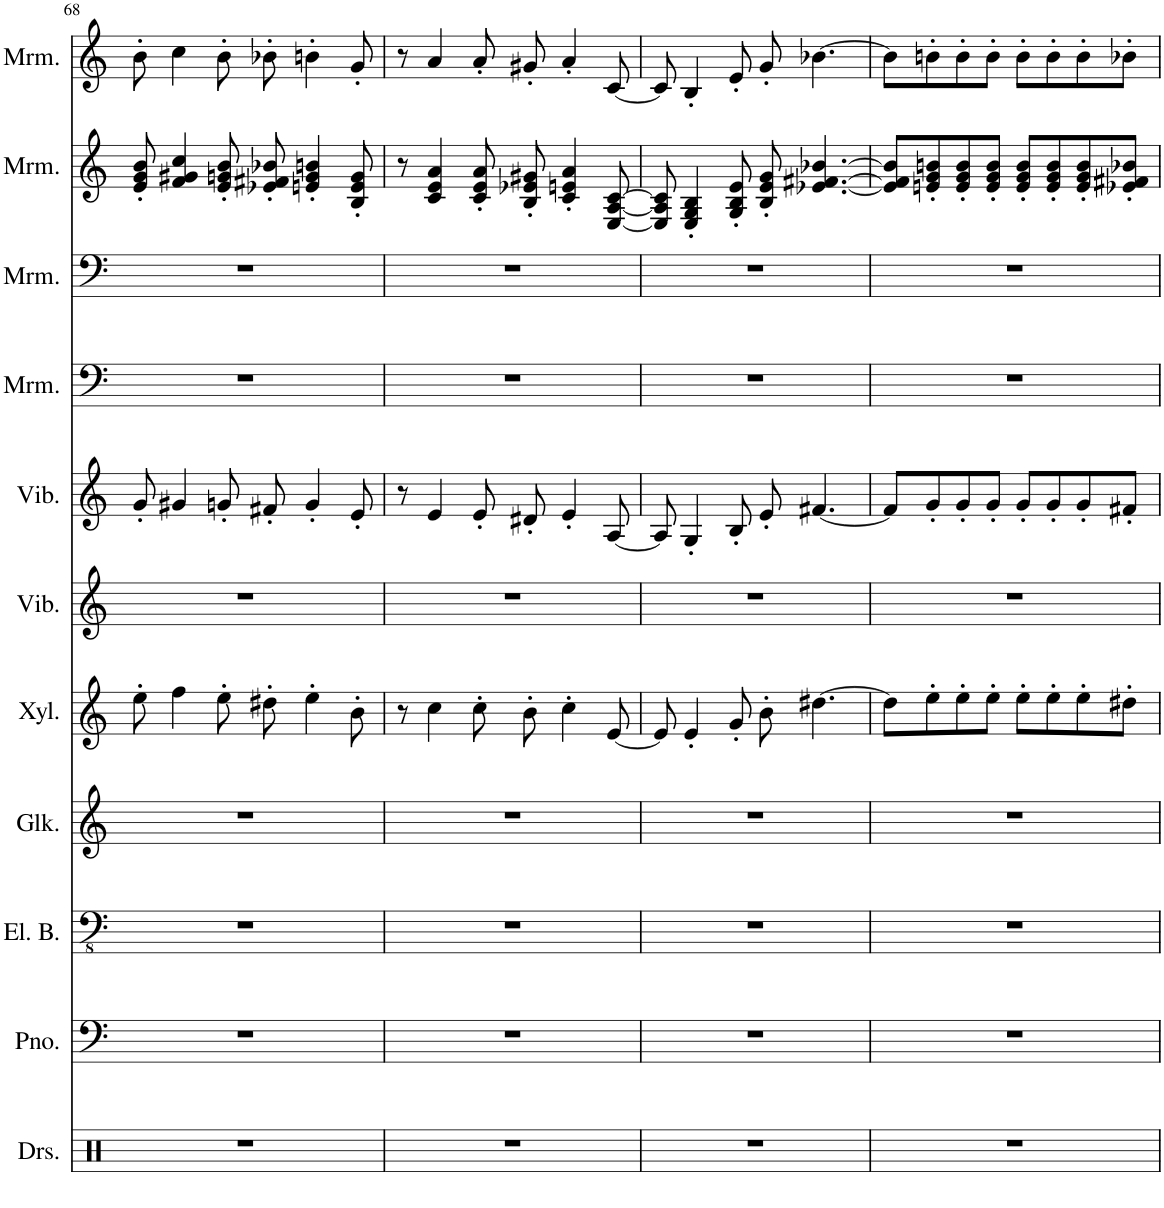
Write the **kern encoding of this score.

**kern	**kern	**kern	**kern	**kern	**kern	**kern	**kern	**kern	**kern	**kern
*part11	*part10	*part9	*part8	*part7	*part6	*part5	*part4	*part3	*part2	*part1
*staff11	*staff10	*staff9	*staff8	*staff7	*staff6	*staff5	*staff4	*staff3	*staff2	*staff1
*I"Drumset	*I"Piano	*I"Electric Bass	*I"Glockenspiel	*I"Xylophone	*I"Vibraphone	*I"Vibraphone	*I"Marimba	*I"Marimba	*I"Marimba	*I"Marimba
*I'Drs.	*I'Pno.	*I'El. B.	*I'Glk.	*I'Xyl.	*I'Vib.	*I'Vib.	*I'Mrm.	*I'Mrm.	*I'Mrm.	*I'Mrm.
!!LO:PB:g=z
*clefX	*clefF4	*clefFv4	*clefG2	*clefG2	*clefG2	*clefG2	*clefF4	*clefF4	*clefG2	*clefG2
*	*	*	*Trd-14c-24	*Trd-7c-12	*	*	*	*	*	*
*k[]	*k[]	*k[]	*k[]	*k[]	*k[]	*k[]	*k[]	*k[]	*k[]	*k[]
*M4/4	*M4/4	*M4/4	*M4/4	*M4/4	*M4/4	*M4/4	*M4/4	*M4/4	*M4/4	*M4/4
=68	=68	=68	=68	=68	=68	=68	=68	=68	=68	=68
1r	1r	1r	1r	8ee'\	1r	8g'/	1r	1r	8e/' 8g/' 8b/'	8b'\
.	.	.	.	4ff\	.	4g#X/	.	.	4f/ 4g#X/ 4cc/	4cc\
.	.	.	.	8ee'\	.	8gn'/	.	.	8e/' 8gn/' 8b/'	8b'\
.	.	.	.	8dd#X'\	.	8f#X'/	.	.	8e-X/' 8f#X/' 8b-X/'	8b-X'\
.	.	.	.	4ee'\	.	4g'/	.	.	4en/' 4g/' 4bn/'	4bn'\
.	.	.	.	8b'\	.	8e'/	.	.	8B/' 8e/' 8g/'	8g'/
=69	=69	=69	=69	=69	=69	=69	=69	=69	=69	=69
1r	1r	1r	1r	8r	1r	8r	1r	1r	8r	8r
.	.	.	.	4cc\	.	4e/	.	.	4c/ 4e/ 4a/	4a/
.	.	.	.	8cc'\	.	8e'/	.	.	8c/' 8e/' 8a/'	8a'/
.	.	.	.	8b'\	.	8d#X'/	.	.	8B/' 8e-X/' 8g#X/'	8g#X'/
.	.	.	.	4cc'\	.	4e'/	.	.	4c/' 4en/' 4a/'	4a'/
.	.	.	.	[8e/	.	[8A/	.	.	[8E/ [8A/ [8c/	[8c/
=70	=70	=70	=70	=70	=70	=70	=70	=70	=70	=70
1r	1r	1r	1r	8e/]	1r	8A/]	1r	1r	8E/] 8A/] 8c/]	8c/]
.	.	.	.	4e'/	.	4G'/	.	.	4E/' 4G/' 4B/'	4B'/
.	.	.	.	8g'/	.	8B'/	.	.	8G/' 8B/' 8e/'	8e'/
.	.	.	.	8b'\	.	8e'/	.	.	8B/' 8e/' 8g/'	8g'/
.	.	.	.	[4.dd#X\	.	[4.f#X/	.	.	[4.e-X/ [4.f#X/ [4.b-X/	[4.b-X\
=71	=71	=71	=71	=71	=71	=71	=71	=71	=71	=71
1r	1r	1r	1r	8dd#\L]	1r	8f#/L]	1r	1r	8e-/] 8f#/] 8b-/]L	8b-\L]
.	.	.	.	8ee'\	.	8g'/	.	.	8en/' 8g/' 8bn/'	8bn'\
.	.	.	.	8ee'\	.	8g'/	.	.	8e/' 8g/' 8b/'	8b'\
.	.	.	.	8ee'\J	.	8g'/J	.	.	8e/' 8g/' 8b/'J	8b'\J
.	.	.	.	8ee'\L	.	8g'/L	.	.	8e/' 8g/' 8b/'L	8b'\L
.	.	.	.	8ee'\	.	8g'/	.	.	8e/' 8g/' 8b/'	8b'\
.	.	.	.	8ee'\	.	8g'/	.	.	8e/' 8g/' 8b/'	8b'\
.	.	.	.	8dd#X'\J	.	8f#X'/J	.	.	8e-X/' 8f#X/' 8b-X/'J	8b-X'\J
=	=	=	=	=	=	=	=	=	=	=
*-	*-	*-	*-	*-	*-	*-	*-	*-	*-	*-
